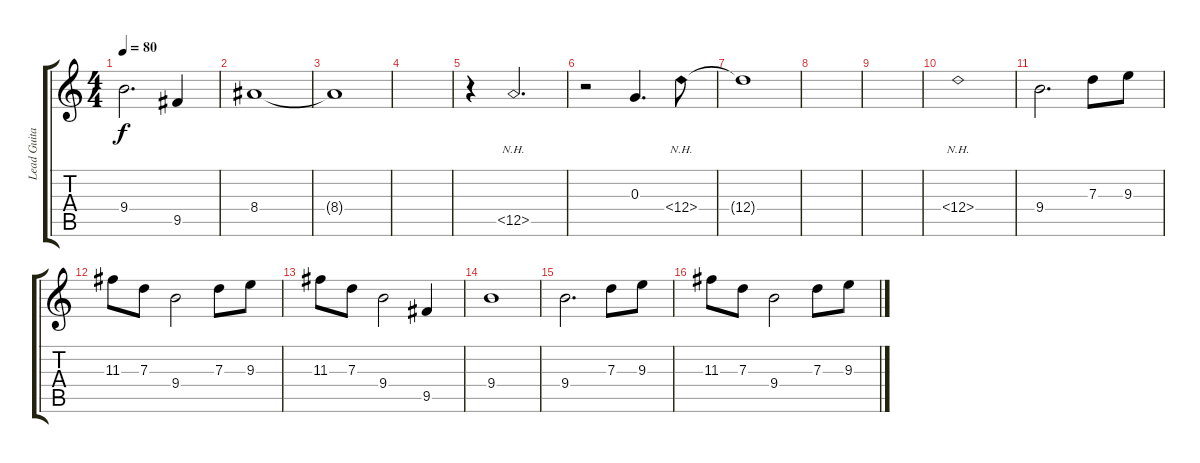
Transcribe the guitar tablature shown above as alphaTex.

\track ("Lead Guitar" "Lead Guita") {mute instrument acousticguitarsteel}
\staff {score tabs}
\tuning (E4 B3 G3 D3 A2 E2) {hide}
\ts (4 4)
\tempo 80
\clef g2
\ks c
9.4.2{d dy f} 9.5.4 |
8.4.1 |
8.4{t}.1 |
|
r.4 12.5{nh}.2{d} |
r.2 0.3.4{d} 12.4{nh}.8 |
12.4{t}.1 |
|
|
12.4{nh}.1 |
9.4.2{d} 7.3.8 9.3.8 |
11.3.8 7.3.8 9.4.2 7.3.8 9.3.8 |
11.3.8 7.3.8 9.4.2 9.5.4 |
9.4.1 |
9.4.2{d} 7.3.8 9.3.8 |
11.3.8 7.3.8 9.4.2 7.3.8 9.3.8
